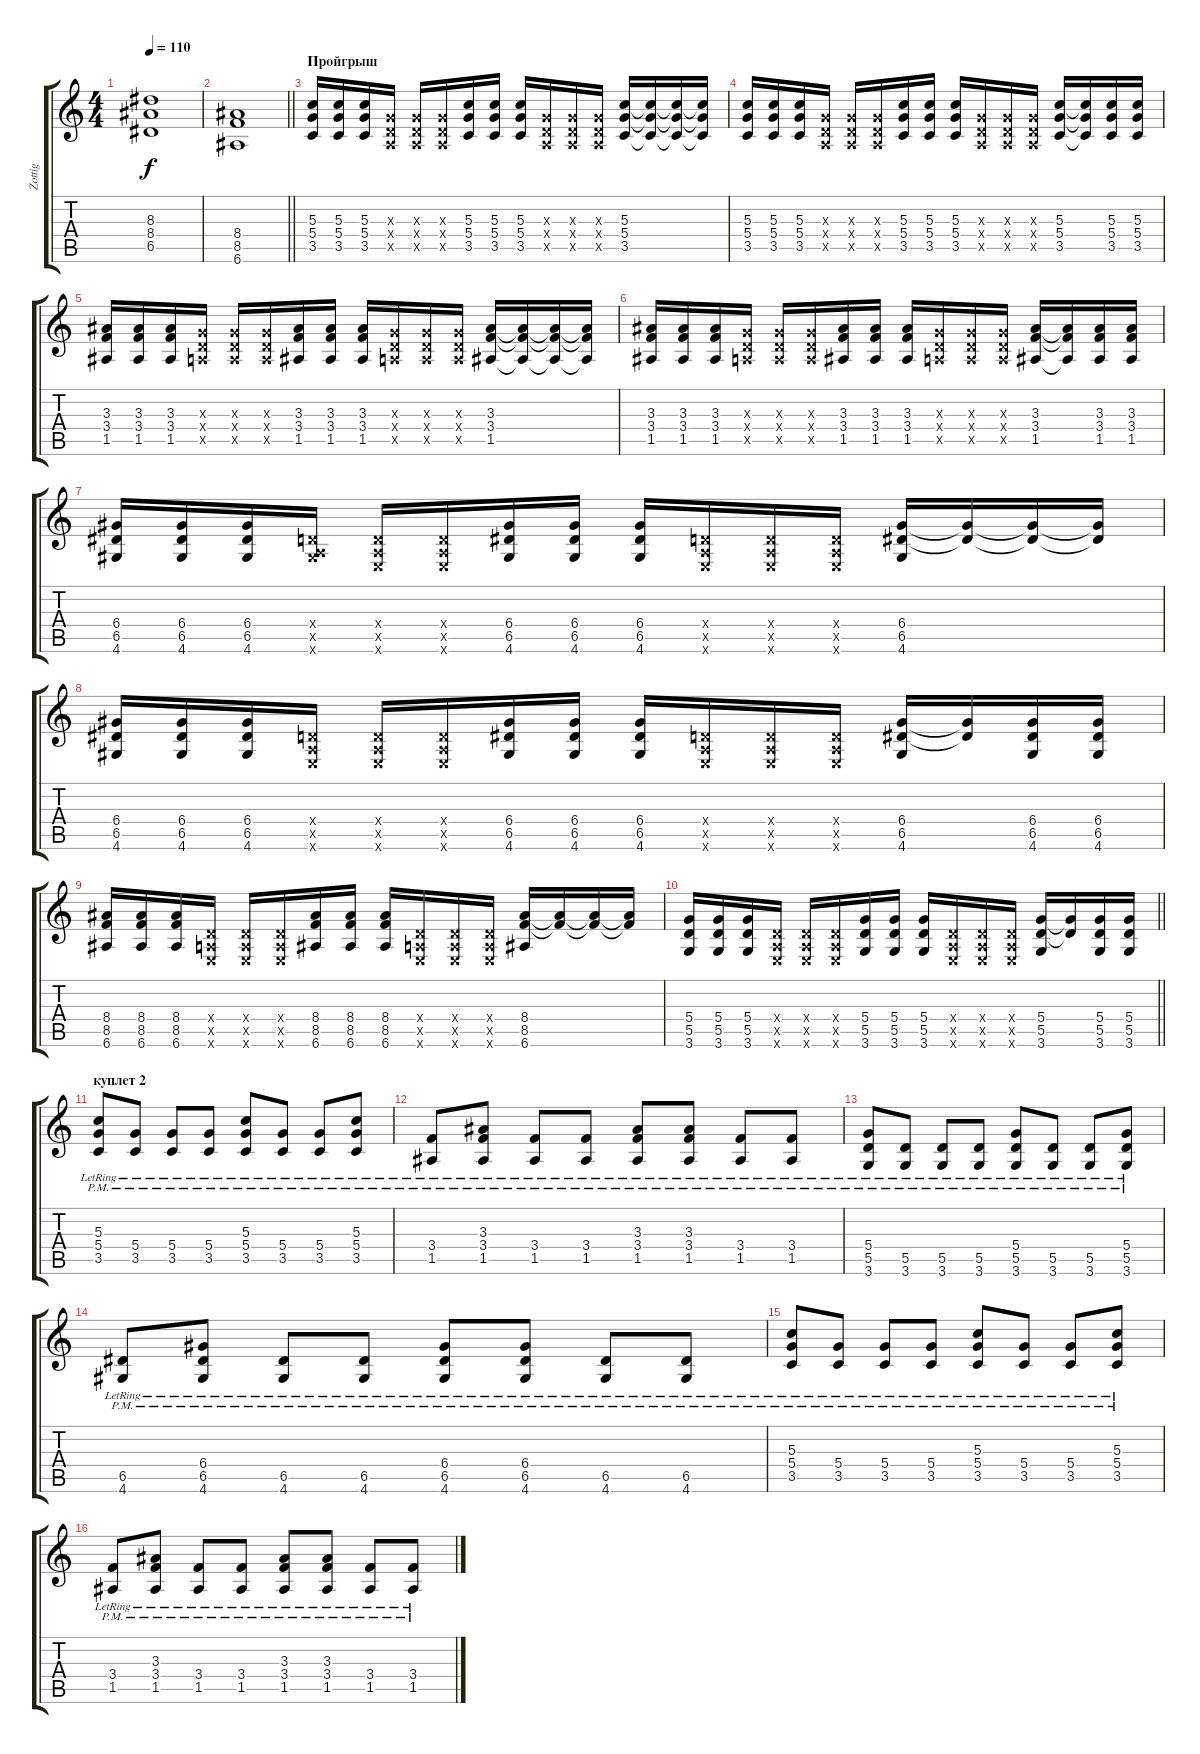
\track ("Zottig" "Zottig") {instrument distortionguitar}
\staff {score tabs}
\tuning (E4 B3 G3 D3 A2 E2) {hide}
\ts (4 4)
\tempo 110
\clef g2
\ks c
(8.3 8.4 6.5).1{dy f} |
\barLineRight lightlight
(8.4 8.5 6.6).1 |
\section ("" "Пройгрыш")
(5.3 5.4 3.5).16 (5.3 5.4 3.5).16 (5.3 5.4 3.5).16 (0.3{x} 0.4{x} 0.5{x}).16 (0.3{x} 0.4{x} 0.5{x}).16 (0.3{x} 0.4{x} 0.5{x}).16 (5.3 5.4 3.5).16 (5.3 5.4 3.5).16 (5.3 5.4 3.5).16 (0.3{x} 0.4{x} 0.5{x}).16 (0.3{x} 0.4{x} 0.5{x}).16 (0.3{x} 0.4{x} 0.5{x}).16 (5.3 5.4 3.5).16 (5.3{t} 5.4{t} 3.5{t}).16 (5.3{t} 5.4{t} 3.5{t}).16 (5.3{t} 5.4{t} 3.5{t}).16 |
(5.3 5.4 3.5).16 (5.3 5.4 3.5).16 (5.3 5.4 3.5).16 (0.3{x} 0.4{x} 0.5{x}).16 (0.3{x} 0.4{x} 0.5{x}).16 (0.3{x} 0.4{x} 0.5{x}).16 (5.3 5.4 3.5).16 (5.3 5.4 3.5).16 (5.3 5.4 3.5).16 (0.3{x} 0.4{x} 0.5{x}).16 (0.3{x} 0.4{x} 0.5{x}).16 (0.3{x} 0.4{x} 0.5{x}).16 (5.3 5.4 3.5).16 (5.3{t} 5.4{t} 3.5{t}).16 (5.3 5.4 3.5).16 (5.3 5.4 3.5).16 |
(3.3 3.4 1.5).16 (3.3 3.4 1.5).16 (3.3 3.4 1.5).16 (0.3{x} 0.4{x} 0.5{x}).16 (0.3{x} 0.4{x} 0.5{x}).16 (0.3{x} 0.4{x} 0.5{x}).16 (3.3 3.4 1.5).16 (3.3 3.4 1.5).16 (3.3 3.4 1.5).16 (0.3{x} 0.4{x} 0.5{x}).16 (0.3{x} 0.4{x} 0.5{x}).16 (0.3{x} 0.4{x} 0.5{x}).16 (3.3 3.4 1.5).16 (3.3{t} 3.4{t} 1.5{t}).16 (3.3{t} 3.4{t} 1.5{t}).16 (3.3{t} 3.4{t} 1.5{t}).16 |
(3.3 3.4 1.5).16 (3.3 3.4 1.5).16 (3.3 3.4 1.5).16 (0.3{x} 0.4{x} 0.5{x}).16 (0.3{x} 0.4{x} 0.5{x}).16 (0.3{x} 0.4{x} 0.5{x}).16 (3.3 3.4 1.5).16 (3.3 3.4 1.5).16 (3.3 3.4 1.5).16 (0.3{x} 0.4{x} 0.5{x}).16 (0.3{x} 0.4{x} 0.5{x}).16 (0.3{x} 0.4{x} 0.5{x}).16 (3.3 3.4 1.5).16 (3.3{t} 3.4{t} 1.5{t}).16 (3.3 3.4 1.5).16 (3.3 3.4 1.5).16 |
(6.4 6.5 4.6).16 (6.4 6.5 4.6).16 (6.4 6.5 4.6).16 (0.4{x} 0.5{x} 4.6{x}).16 (0.4{x} 0.5{x} 0.6{x}).16 (0.4{x} 0.5{x} 0.6{x}).16 (6.4 6.5 4.6).16 (6.4 6.5 4.6).16 (6.4 6.5 4.6).16 (0.4{x} 0.5{x} 0.6{x}).16 (0.4{x} 0.5{x} 0.6{x}).16 (0.4{x} 0.5{x} 0.6{x}).16 (6.4 6.5 4.6).16 (6.4{t} 6.5{t}).16 (6.4{t} 6.5{t}).16 (6.4{t} 6.5{t}).16 |
(6.4 6.5 4.6).16 (6.4 6.5 4.6).16 (6.4 6.5 4.6).16 (0.4{x} 0.5{x} 0.6{x}).16 (0.4{x} 0.5{x} 0.6{x}).16 (0.4{x} 0.5{x} 0.6{x}).16 (6.4 6.5 4.6).16 (6.4 6.5 4.6).16 (6.4 6.5 4.6).16 (0.4{x} 0.5{x} 0.6{x}).16 (0.4{x} 0.5{x} 0.6{x}).16 (0.4{x} 0.5{x} 0.6{x}).16 (6.4 6.5 4.6).16 (6.4{t} 6.5{t}).16 (6.4 6.5 4.6).16 (6.4 6.5 4.6).16 |
(8.4 8.5 6.6).16 (8.4 8.5 6.6).16 (8.4 8.5 6.6).16 (0.4{x} 0.5{x} 0.6{x}).16 (0.4{x} 0.5{x} 0.6{x}).16 (0.4{x} 0.5{x} 0.6{x}).16 (8.4 8.5 6.6).16 (8.4 8.5 6.6).16 (8.4 8.5 6.6).16 (0.4{x} 0.5{x} 0.6{x}).16 (0.4{x} 0.5{x} 0.6{x}).16 (0.4{x} 0.5{x} 0.6{x}).16 (8.4 8.5 6.6).16 (8.4{t} 8.5{t}).16 (8.4{t} 8.5{t}).16 (8.4{t} 8.5{t}).16 |
\barLineRight lightlight
(5.4 5.5 3.6).16 (5.4 5.5 3.6).16 (5.4 5.5 3.6).16 (0.4{x} 0.5{x} 0.6{x}).16 (0.4{x} 0.5{x} 0.6{x}).16 (0.4{x} 0.5{x} 0.6{x}).16 (5.4 5.5 3.6).16 (5.4 5.5 3.6).16 (5.4 5.5 3.6).16 (0.4{x} 0.5{x} 0.6{x}).16 (0.4{x} 0.5{x} 0.6{x}).16 (0.4{x} 0.5{x} 0.6{x}).16 (5.4 5.5 3.6).16 (5.4{t} 5.5{t}).16 (5.4 5.5 3.6).16 (5.4 5.5 3.6).16 |
\section ("" "куплет 2")
(5.3{pm lr} 5.4{pm lr} 3.5{pm lr}).8 (5.4{pm lr} 3.5{pm lr}).8 (5.4{pm lr} 3.5{pm lr}).8 (5.4{pm lr} 3.5{pm lr}).8 (5.3 5.4{pm lr} 3.5{pm lr}).8 (5.4{pm lr} 3.5{pm lr}).8 (5.4{pm lr} 3.5{pm lr}).8 (5.3 5.4{pm lr} 3.5{pm lr}).8 |
(3.4{pm lr} 1.5{pm lr}).8 (3.3 3.4{pm lr} 1.5{pm lr}).8 (3.4{pm lr} 1.5{pm lr}).8 (3.4{pm lr} 1.5{pm lr}).8 (3.3 3.4{pm lr} 1.5{pm lr}).8 (3.3 3.4{pm lr} 1.5{pm lr}).8 (3.4{pm lr} 1.5{pm lr}).8 (3.4{pm lr} 1.5{pm lr}).8 |
(5.4{pm lr} 5.5{pm lr} 3.6{pm lr}).8 (5.5{pm lr} 3.6{pm lr}).8 (5.5{pm lr} 3.6{pm lr}).8 (5.5{pm lr} 3.6{pm lr}).8 (5.4 5.5{pm lr} 3.6{pm lr}).8 (5.5{pm lr} 3.6{pm lr}).8 (5.5{pm lr} 3.6{pm lr}).8 (5.4 5.5{pm lr} 3.6{pm lr}).8 |
(6.5{pm lr} 4.6{pm lr}).8 (6.4 6.5{pm lr} 4.6{pm lr}).8 (6.5{pm lr} 4.6{pm lr}).8 (6.5{pm lr} 4.6{pm lr}).8 (6.4 6.5{pm lr} 4.6{pm lr}).8 (6.4 6.5{pm lr} 4.6{pm lr}).8 (6.5{pm lr} 4.6{pm lr}).8 (6.5{pm lr} 4.6{pm lr}).8 |
(5.3{pm lr} 5.4{pm lr} 3.5{pm lr}).8 (5.4{pm lr} 3.5{pm lr}).8 (5.4{pm lr} 3.5{pm lr}).8 (5.4{pm lr} 3.5{pm lr}).8 (5.3 5.4{pm lr} 3.5{pm lr}).8 (5.4{pm lr} 3.5{pm lr}).8 (5.4{pm lr} 3.5{pm lr}).8 (5.3 5.4{pm lr} 3.5{pm lr}).8 |
(3.4{pm lr} 1.5{pm lr}).8 (3.3 3.4{pm lr} 1.5{pm lr}).8 (3.4{pm lr} 1.5{pm lr}).8 (3.4{pm lr} 1.5{pm lr}).8 (3.3 3.4{pm lr} 1.5{pm lr}).8 (3.3 3.4{pm lr} 1.5{pm lr}).8 (3.4{pm lr} 1.5{pm lr}).8 (3.4{pm lr} 1.5{pm lr}).8
